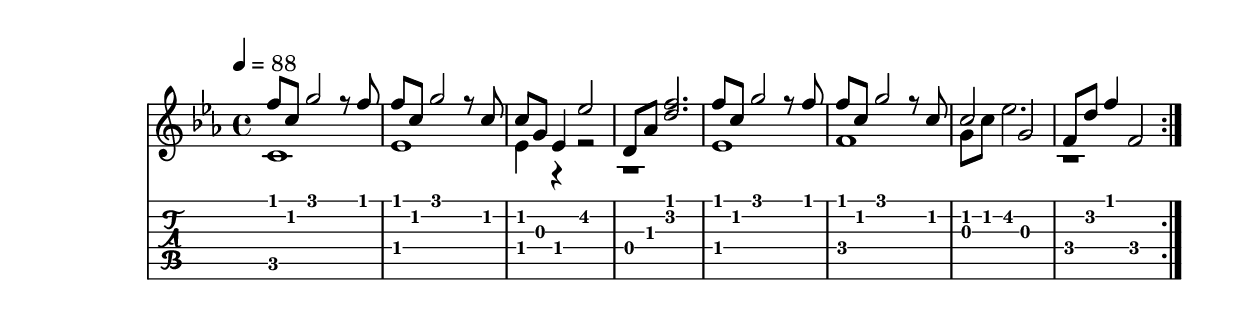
intro = {
<<
  \transpose a a' {
    f8 c8 g2 r8 f8 | f8 c8 g2 r8 c8 |
    c8 g,8 es,4 es2 | d,8 as,8 <d f>2. |
    f8 c8 g2 r8 f8 | f8 c8 g2 r8 c8 |
    c2 g,2 | f,8 d8 f4 f,2 |
    \bar ":|."
  }
  \\
  \transpose a a {
    c1 | es1 |
    es4 r4 r2 | r1 |
    es1 | f1 |
    g8 c'8 es'2. | r1
    \bar ":|."
  }
>>
}
song = {
  \intro
}
\score {
{
<<
  \new Staff \transpose a a' {
    \tempo 4 = 88
    \key c \minor
    \song
  }
  \new TabStaff {
    \song
  }
>>
}
\layout { }
\midi { }
}
